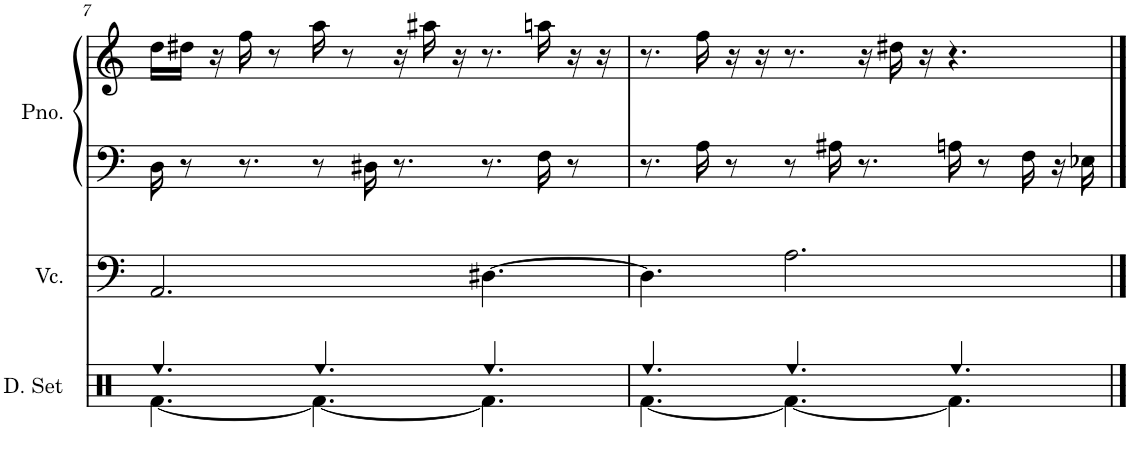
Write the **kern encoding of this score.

**kern	**kern	**kern	**kern
*part3	*part2	*part1	*part1
*staff4	*staff3	*staff2	*staff1
*I"Drumset	*I"Violoncello	*I"Piano	*
*I'D. Set	*I'Vc.	*I'Pno.	*
!!LO:PB:g=z
*clefX	*clefF4	*clefF4	*clefG2
*k[]	*k[]	*k[]	*k[]
*M9/8	*M9/8	*M9/8	*M9/8
=7	=7	=7	=7
*^	*	*	*
4.Ree/	[4.Rf\	2.AA/	16D\	16dd\LL
.	.	.	8r	16dd#X\JJ
.	.	.	.	16r
.	.	.	8.r	16ff\
.	.	.	.	8r
4.Ree/	4.Rf\_	.	8r	16aa\
.	.	.	.	8r
.	.	.	16D#X\	.
.	.	.	8.r	16r
.	.	.	.	16aa#X\
.	.	.	.	16r
4.Ree/	4.Rf\]	[4.D#X\	8.r	8.r
.	.	.	16F\	16aan\
.	.	.	8r	16r
.	.	.	.	16r
=8	=8	=8	=8	=8
4.Ree/	[4.Rf\	4.D#\]	8.r	8.r
.	.	.	16A\	16ff\
.	.	.	8r	16r
.	.	.	.	16r
4.Ree/	4.Rf\_	2.A\	8r	8.r
.	.	.	16A#X\	.
.	.	.	8.r	16r
.	.	.	.	16dd#X\
.	.	.	.	16r
4.Ree/	4.Rf\]	.	16An\	4.r
.	.	.	8r	.
.	.	.	16F\	.
.	.	.	16r	.
.	.	.	16E-X\	.
*v	*v	*	*	*
==	==	==	==
*-	*-	*-	*-
